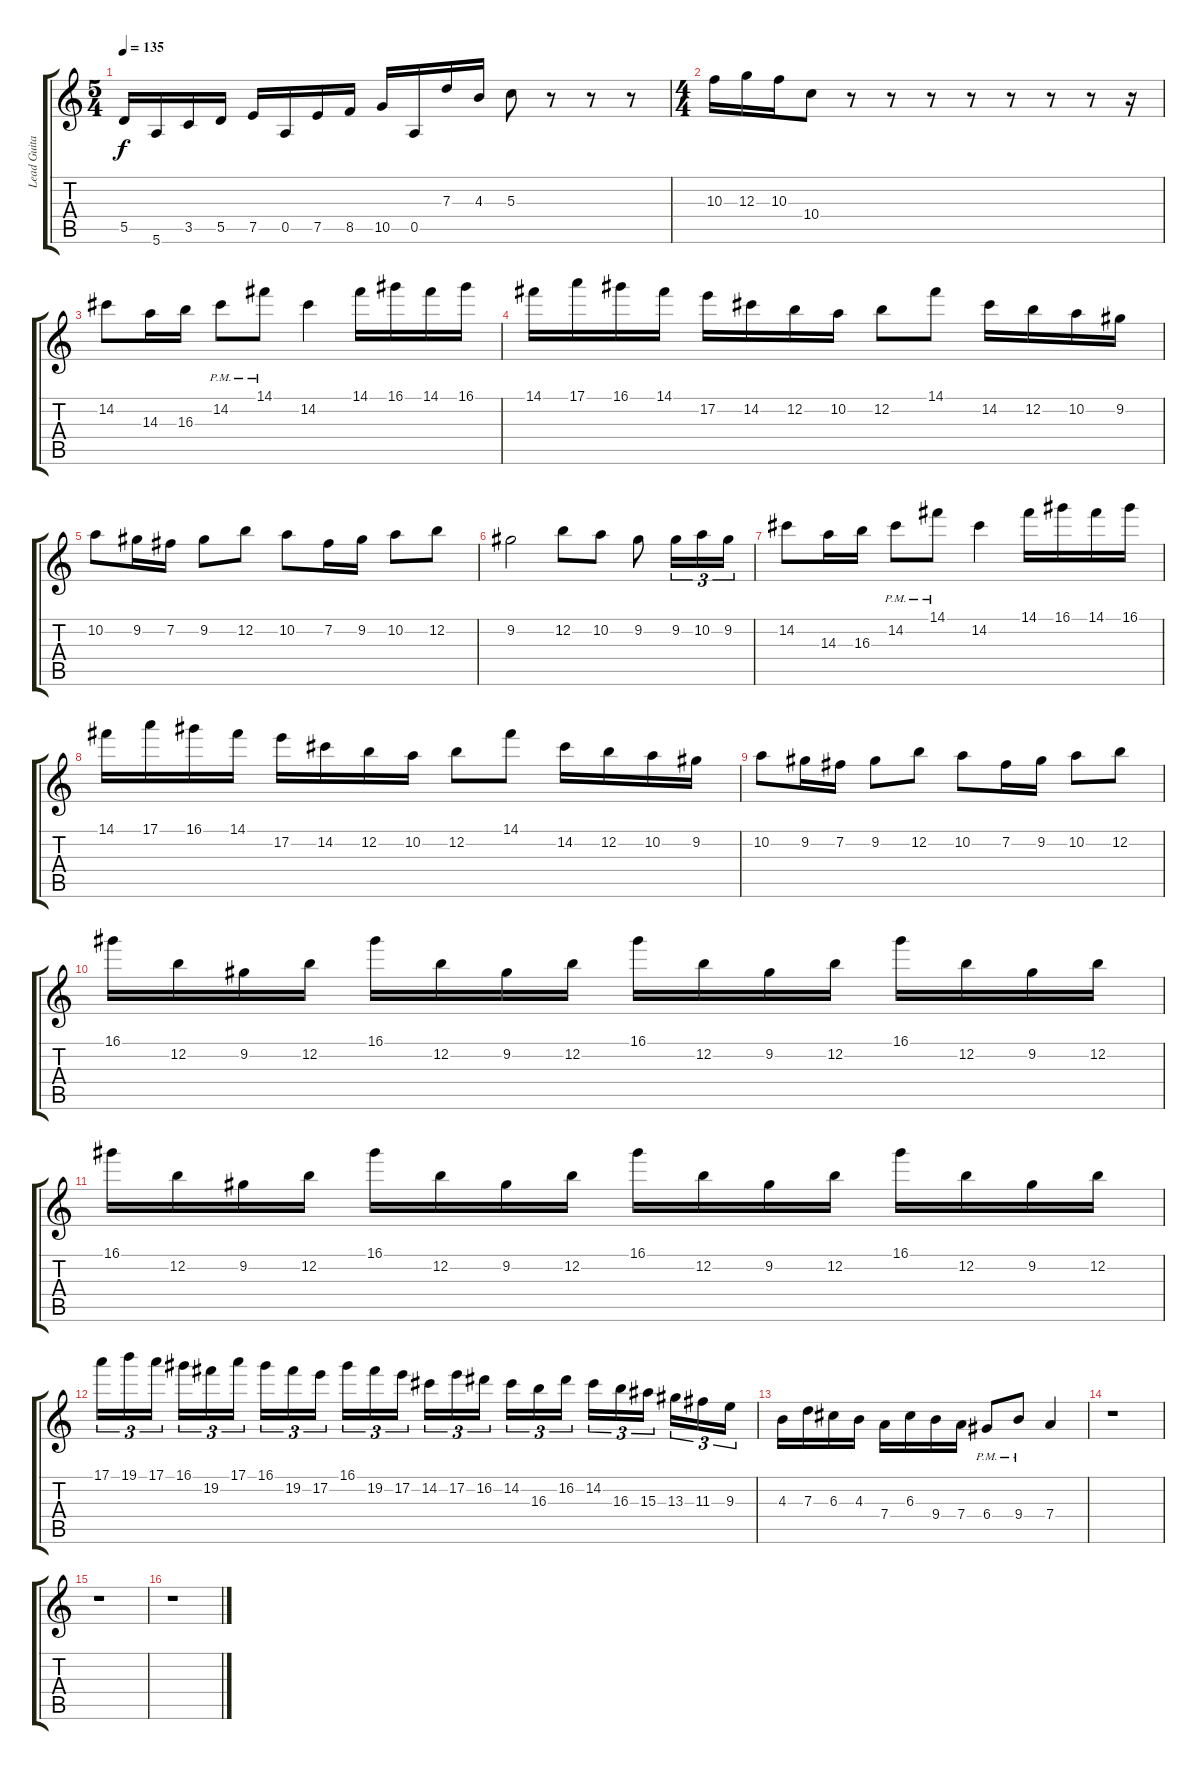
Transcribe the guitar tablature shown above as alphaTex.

\track ("Lead Guitar" "Lead Guita") {instrument overdrivenguitar}
\staff {score tabs}
\tuning (E4 B3 G3 D3 A2 E2) {hide}
\ts (5 4)
\tempo 135
\clef g2
\ks c
5.5.16{dy f} 5.6.16 3.5.16 5.5.16 7.5.16 0.5.16 7.5.16 8.5.16 10.5.16 0.5.16 7.3.16 4.3.16 5.3.8 r.8 r.8 r.8 |
\ts (4 4)
10.3.16 12.3.16 10.3.16 10.4.8 r.8 r.8 r.8 r.8 r.8 r.8 r.8 r.16 |
14.2.8 14.3.16 16.3.16 14.2{pm}.8 14.1{pm}.8 14.2.4 14.1.16 16.1.16 14.1.16 16.1.16 |
14.1.16 17.1.16 16.1.16 14.1.16 17.2.16 14.2.16 12.2.16 10.2.16 12.2.8 14.1.8 14.2.16 12.2.16 10.2.16 9.2.16 |
10.2.8 9.2.16 7.2.16 9.2.8 12.2.8 10.2.8 7.2.16 9.2.16 10.2.8 12.2.8 |
9.2.2 12.2.8 10.2.8 9.2.8 9.2.16{tu (3 2)} 10.2.16{tu (3 2)} 9.2.16{tu (3 2)} |
14.2.8 14.3.16 16.3.16 14.2{pm}.8 14.1{pm}.8 14.2.4 14.1.16 16.1.16 14.1.16 16.1.16 |
14.1.16 17.1.16 16.1.16 14.1.16 17.2.16 14.2.16 12.2.16 10.2.16 12.2.8 14.1.8 14.2.16 12.2.16 10.2.16 9.2.16 |
10.2.8 9.2.16 7.2.16 9.2.8 12.2.8 10.2.8 7.2.16 9.2.16 10.2.8 12.2.8 |
16.1.16 12.2.16 9.2.16 12.2.16 16.1.16 12.2.16 9.2.16 12.2.16 16.1.16 12.2.16 9.2.16 12.2.16 16.1.16 12.2.16 9.2.16 12.2.16 |
16.1.16 12.2.16 9.2.16 12.2.16 16.1.16 12.2.16 9.2.16 12.2.16 16.1.16 12.2.16 9.2.16 12.2.16 16.1.16 12.2.16 9.2.16 12.2.16 |
17.1.16{tu (3 2)} 19.1.16{tu (3 2)} 17.1.16{tu (3 2)} 16.1.16{tu (3 2)} 19.2.16{tu (3 2)} 17.1.16{tu (3 2)} 16.1.16{tu (3 2)} 19.2.16{tu (3 2)} 17.2.16{tu (3 2)} 16.1.16{tu (3 2)} 19.2.16{tu (3 2)} 17.2.16{tu (3 2)} 14.2.16{tu (3 2)} 17.2.16{tu (3 2)} 16.2.16{tu (3 2)} 14.2.16{tu (3 2)} 16.3.16{tu (3 2)} 16.2.16{tu (3 2)} 14.2.16{tu (3 2)} 16.3.16{tu (3 2)} 15.3.16{tu (3 2)} 13.3.16{tu (3 2)} 11.3.16{tu (3 2)} 9.3.16{tu (3 2)} |
4.3.16 7.3.16 6.3.16 4.3.16 7.4.16 6.3.16 9.4.16 7.4.16 6.4{pm}.8 9.4{pm}.8 7.4.4 |
r.1 |
r.1 |
r.1
